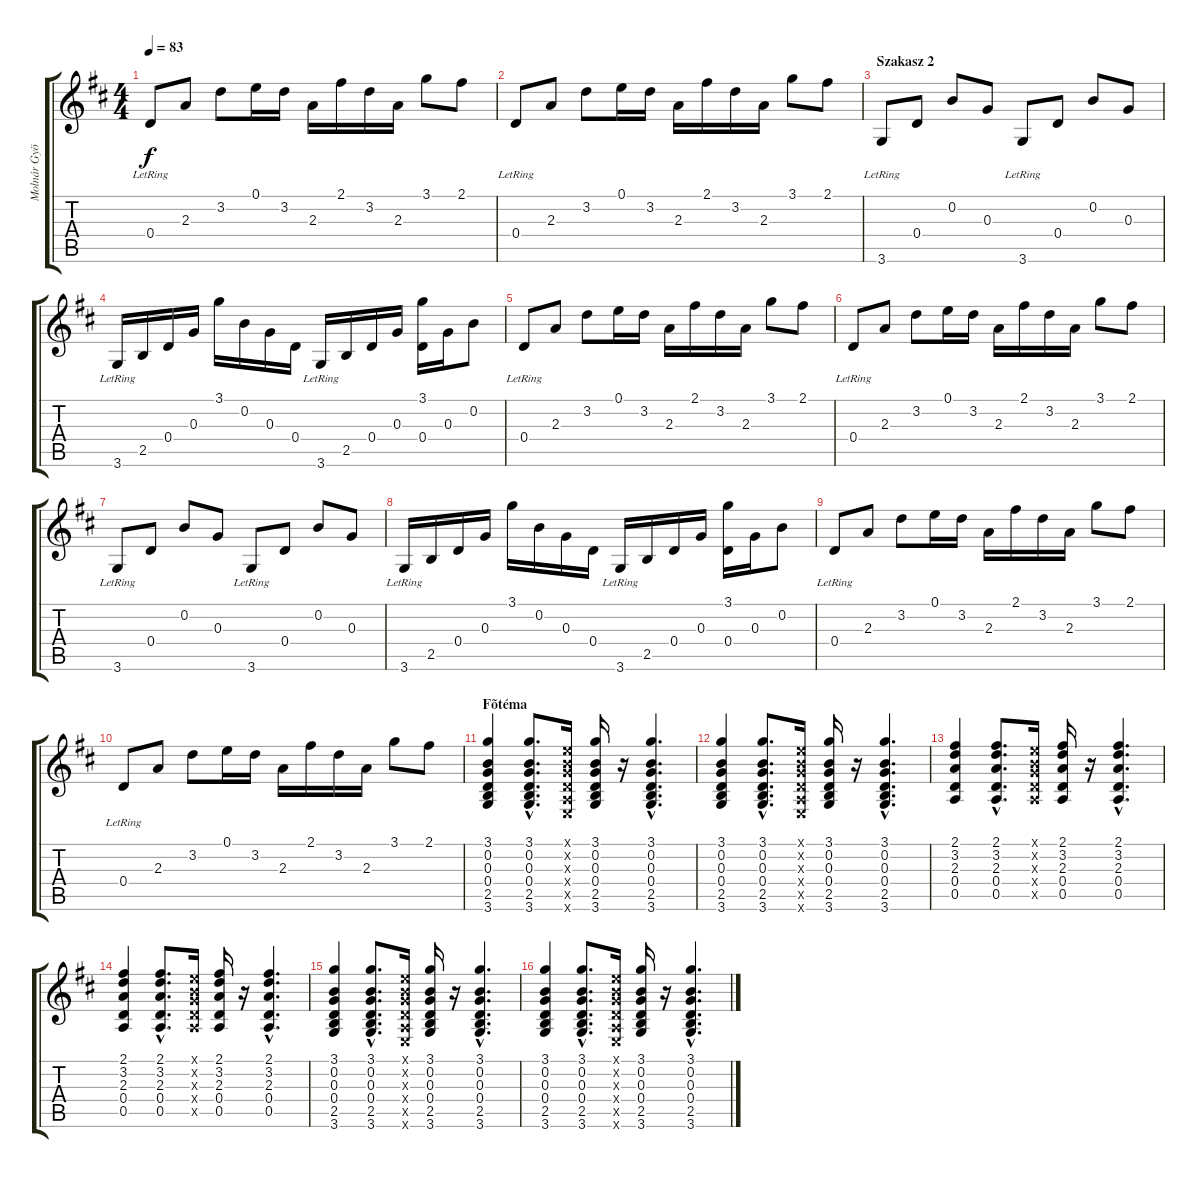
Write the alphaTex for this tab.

\track ("Molnár György \"Elefánt\" Gitár 1" "Molnár Gyö") {instrument electricguitarjazz}
\staff {score tabs}
\tuning (E4 B3 G3 D3 A2 E2) {hide}
\ts (4 4)
\tempo 83
\clef g2
\ks d
0.4{lr}.8{dy f} 2.3.8 3.2.8 0.1.16 3.2.16 2.3.16 2.1.16 3.2.16 2.3.16 3.1.8 2.1.8 |
0.4{lr}.8 2.3.8 3.2.8 0.1.16 3.2.16 2.3.16 2.1.16 3.2.16 2.3.16 3.1.8 2.1.8 |
\section ("" "Szakasz 2")
3.6{lr}.8 0.4.8 0.2.8 0.3.8 3.6{lr}.8 0.4.8 0.2.8 0.3.8 |
3.6{lr}.16 2.5.16 0.4.16 0.3.16 3.1.16 0.2.16 0.3.16 0.4.16 3.6{lr}.16 2.5.16 0.4.16 0.3.16 (3.1 0.4).16 0.3.16 0.2.8 |
0.4{lr}.8 2.3.8 3.2.8 0.1.16 3.2.16 2.3.16 2.1.16 3.2.16 2.3.16 3.1.8 2.1.8 |
0.4{lr}.8 2.3.8 3.2.8 0.1.16 3.2.16 2.3.16 2.1.16 3.2.16 2.3.16 3.1.8 2.1.8 |
3.6{lr}.8 0.4.8 0.2.8 0.3.8 3.6{lr}.8 0.4.8 0.2.8 0.3.8 |
3.6{lr}.16 2.5.16 0.4.16 0.3.16 3.1.16 0.2.16 0.3.16 0.4.16 3.6{lr}.16 2.5.16 0.4.16 0.3.16 (3.1 0.4).16 0.3.16 0.2.8 |
0.4{lr}.8 2.3.8 3.2.8 0.1.16 3.2.16 2.3.16 2.1.16 3.2.16 2.3.16 3.1.8 2.1.8 |
0.4{lr}.8 2.3.8 3.2.8 0.1.16 3.2.16 2.3.16 2.1.16 3.2.16 2.3.16 3.1.8 2.1.8 |
\section ("" "Fõtéma")
(3.1 0.2 0.3 0.4 2.5 3.6).4{volume 7 instrument acousticguitarsteel} (3.1{hac} 0.2{hac} 0.3{hac} 0.4{hac} 2.5{hac} 3.6{hac}).8{d} (0.1{x} 0.2{x} 0.3{x} 0.4{x} 0.5{x} 0.6{x}).16 (3.1 0.2 0.3 0.4 2.5 3.6).16 r.16 (3.1{hac} 0.2{hac} 0.3{hac} 0.4{hac} 2.5{hac} 3.6{hac}).4{d} |
(3.1 0.2 0.3 0.4 2.5 3.6).4 (3.1{hac} 0.2{hac} 0.3{hac} 0.4{hac} 2.5{hac} 3.6{hac}).8{d} (0.1{x} 0.2{x} 0.3{x} 0.4{x} 0.5{x} 0.6{x}).16 (3.1 0.2 0.3 0.4 2.5 3.6).16 r.16 (3.1{hac} 0.2{hac} 0.3{hac} 0.4{hac} 2.5{hac} 3.6{hac}).4{d} |
(2.1 3.2 2.3 0.4 0.5).4 (2.1{hac} 3.2{hac} 2.3{hac} 0.4{hac} 0.5{hac}).8{d} (0.1{x} 0.2{x} 0.3{x} 0.4{x} 0.5{x}).16 (2.1 3.2 2.3 0.4 0.5).16 r.16 (2.1{hac} 3.2{hac} 2.3{hac} 0.4{hac} 0.5{hac}).4{d} |
(2.1 3.2 2.3 0.4 0.5).4 (2.1{hac} 3.2{hac} 2.3{hac} 0.4{hac} 0.5{hac}).8{d} (0.1{x} 0.2{x} 0.3{x} 0.4{x} 0.5{x}).16 (2.1 3.2 2.3 0.4 0.5).16 r.16 (2.1{hac} 3.2{hac} 2.3{hac} 0.4{hac} 0.5{hac}).4{d} |
(3.1 0.2 0.3 0.4 2.5 3.6).4{volume 7 instrument acousticguitarsteel} (3.1{hac} 0.2{hac} 0.3{hac} 0.4{hac} 2.5{hac} 3.6{hac}).8{d} (0.1{x} 0.2{x} 0.3{x} 0.4{x} 0.5{x} 0.6{x}).16 (3.1 0.2 0.3 0.4 2.5 3.6).16 r.16 (3.1{hac} 0.2{hac} 0.3{hac} 0.4{hac} 2.5{hac} 3.6{hac}).4{d} |
(3.1 0.2 0.3 0.4 2.5 3.6).4 (3.1{hac} 0.2{hac} 0.3{hac} 0.4{hac} 2.5{hac} 3.6{hac}).8{d} (0.1{x} 0.2{x} 0.3{x} 0.4{x} 0.5{x} 0.6{x}).16 (3.1 0.2 0.3 0.4 2.5 3.6).16 r.16 (3.1{hac} 0.2{hac} 0.3{hac} 0.4{hac} 2.5{hac} 3.6{hac}).4{d}
